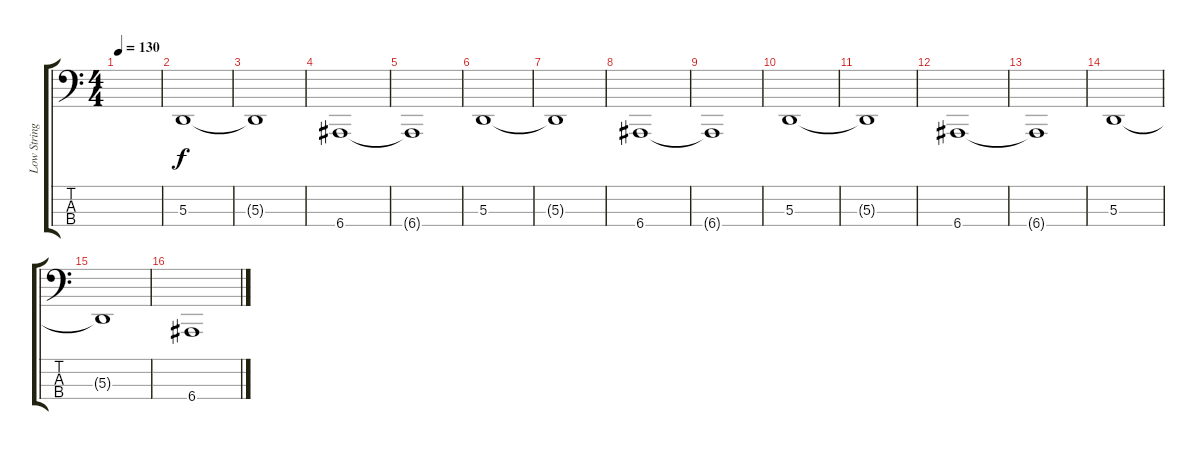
\track ("Low Strings" "Low String") {instrument stringensemble1}
\staff {score tabs}
\tuning (G2 D2 A1 E1) {hide}
\ts (4 4)
\tempo 130
\clef f4
\ks c
|
5.3.1 |
5.3{t}.1 |
6.4.1 |
6.4{t}.1 |
5.3.1 |
5.3{t}.1 |
6.4.1 |
6.4{t}.1 |
5.3.1 |
5.3{t}.1 |
6.4.1 |
6.4{t}.1 |
5.3.1 |
5.3{t}.1 |
6.4.1
